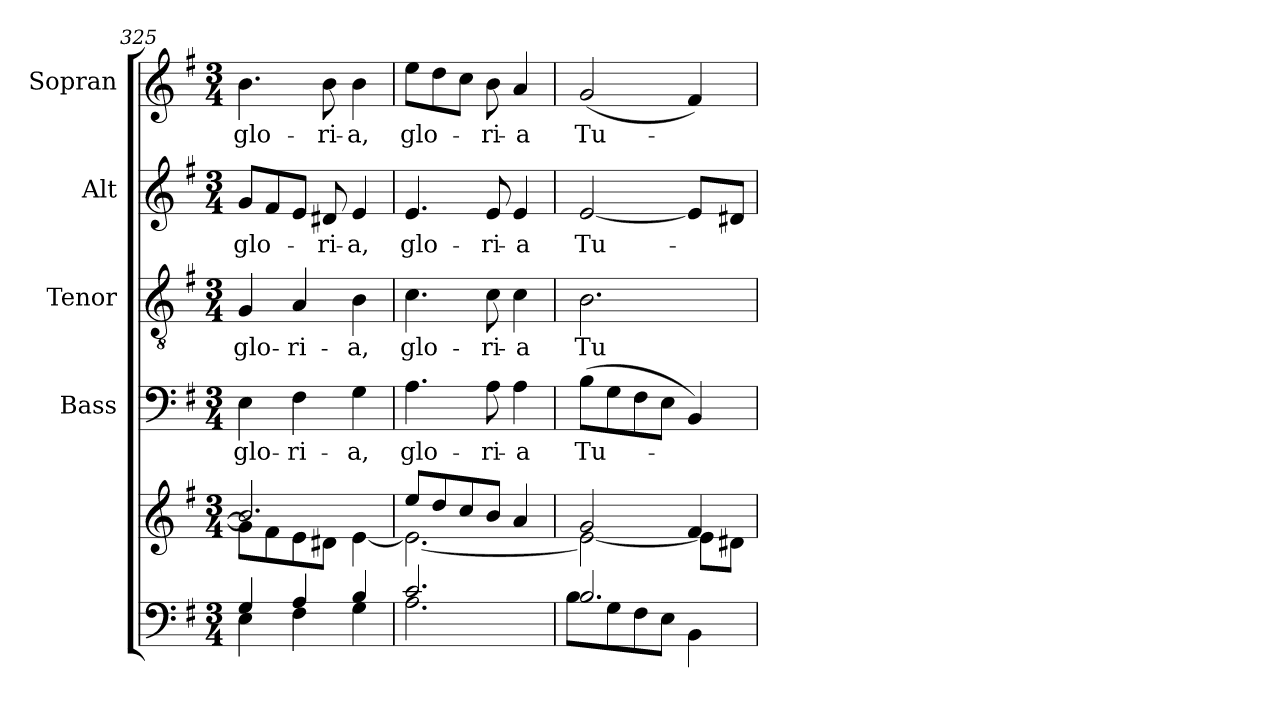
**kern	**kern	**kern	**text	**kern	**text	**kern	**text	**kern	**text
*part5	*part5	*part4	*part4	*part3	*part3	*part2	*part2	*part1	*part1
*staff6	*staff5	*staff4	*staff4	*staff3	*staff3	*staff2	*staff2	*staff1	*staff1
*	*	*I"Bass	*	*I"Tenor	*	*I"Alt	*	*I"Sopran	*
*	*	*I'B.	*	*I'T.	*	*I'A.	*	*I'S.	*
*clefF4	*clefG2	*clefF4	*	*clefGv2	*	*clefG2	*	*clefG2	*
*k[f#]	*k[f#]	*k[f#]	*	*k[f#]	*	*k[f#]	*	*k[f#]	*
*G:	*G:	*G:	*	*G:	*	*G:	*	*G:	*
*M3/4	*M3/4	*M3/4	*	*M3/4	*	*M3/4	*	*M3/4	*
=325	=325	=325	=325	=325	=325	=325	=325	=325	=325
*^	*^	*	*	*	*	*	*	*	*
!	!	!	!	!	!LO:LY:b	!	!LO:LY:b	!	!LO:LY:b	!	!LO:LY:b
4G/	4E\	2.b/]	8g\L]	4E\	glo-	4G/	glo-	8g/L	glo-	4.b\	glo-
.	.	.	8f#\	.	.	.	.	8f#/	.	.	.
!	!	!	!	!	!LO:LY:b	!	!LO:LY:b	!	!	!	!
4A/	4F#\	.	8e\	4F#\	-ri-	4A/	-ri-	8e/J	.	.	.
!	!	!	!	!	!	!	!	!	!LO:LY:b	!	!LO:LY:b
.	.	.	8d#X\J	.	.	.	.	8d#X/	-ri-	8b\	-ri-
!	!	!	!	!	!LO:LY:b	!	!LO:LY:b	!	!LO:LY:b	!	!LO:LY:b
4B/	4G\	.	[<4e\	4G\	-a,	4B\	-a,	4e/	-a,	4b\	-a,
=326	=326	=326	=326	=326	=326	=326	=326	=326	=326	=326	=326
!	!	!	!	!	!LO:LY:b	!	!LO:LY:b	!	!LO:LY:b	!	!LO:LY:b
2.c/	2.A\	8ee/L	2.e\_	4.A\	glo-	4.c\	glo-	4.e/	glo-	8ee\L	glo-
.	.	8dd/	.	.	.	.	.	.	.	8dd\	.
.	.	8cc/	.	.	.	.	.	.	.	8cc\J	.
!	!	!	!	!	!LO:LY:b	!	!LO:LY:b	!	!LO:LY:b	!	!LO:LY:b
.	.	8b/J	.	8A\	-ri-	8c\	-ri-	8e/	-ri-	8b\	-ri-
!	!	!	!	!	!LO:LY:b	!	!LO:LY:b	!	!LO:LY:b	!	!LO:LY:b
.	.	4a/	.	4A\	-a	4c\	-a	4e/	-a	4a/	-a
=327	=327	=327	=327	=327	=327	=327	=327	=327	=327	=327	=327
!	!	!	!	!	!LO:LY:b	!	!LO:LY:b	!	!LO:LY:b	!	!LO:LY:b
2.B/	8B\L	2g/	2e\_	(>8B\L	Tu-	2.B\	Tu-	[2e/	Tu-	(<2g/	Tu-
.	8G\	.	.	8G\	.	.	.	.	.	.	.
.	8F#\	.	.	8F#\	.	.	.	.	.	.	.
.	8E\J	.	.	8E\J	.	.	.	.	.	.	.
.	4BB\	4f#/	8e\L]	4BB/)	.	.	.	8e/L]	.	4f#/)	.
.	.	.	8d#X\J	.	.	.	.	8d#X/J	.	.	.
*v	*v	*	*	*	*	*	*	*	*	*	*
*	*v	*v	*	*	*	*	*	*	*	*
=	=	=	=	=	=	=	=	=	=
*-	*-	*-	*-	*-	*-	*-	*-	*-	*-
